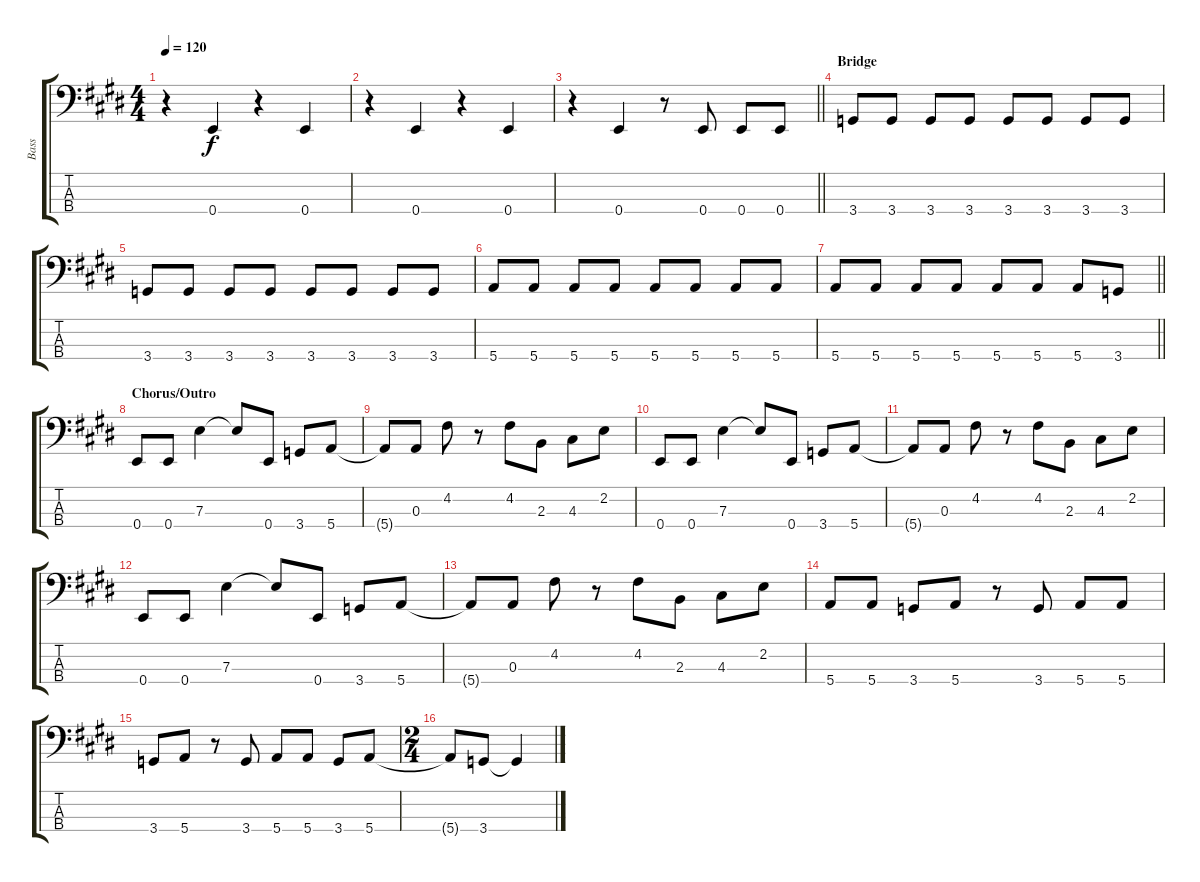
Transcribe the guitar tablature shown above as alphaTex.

\track ("Bass" "Bass") {instrument electricbassfinger}
\staff {score tabs}
\tuning (G2 D2 A1 E1) {hide}
\ts (4 4)
\tempo 120
\clef f4
\ks e
r.4{dy f} 0.4.4 r.4 0.4.4 |
r.4 0.4.4 r.4 0.4.4 |
\barLineRight lightlight
r.4 0.4.4 r.8 0.4.8 0.4.8 0.4.8 |
\section ("" "Bridge")
3.4.8 3.4.8 3.4.8 3.4.8 3.4.8 3.4.8 3.4.8 3.4.8 |
3.4.8 3.4.8 3.4.8 3.4.8 3.4.8 3.4.8 3.4.8 3.4.8 |
5.4.8 5.4.8 5.4.8 5.4.8 5.4.8 5.4.8 5.4.8 5.4.8 |
\barLineRight lightlight
5.4.8 5.4.8 5.4.8 5.4.8 5.4.8 5.4.8 5.4.8 3.4.8 |
\section ("" "Chorus/Outro")
0.4.8 0.4.8 7.3.4 7.3{t}.8 0.4.8 3.4.8 5.4.8 |
5.4{t}.8 0.3.8 4.2.8 r.8 4.2.8 2.3.8 4.3.8 2.2.8 |
0.4.8 0.4.8 7.3.4 7.3{t}.8 0.4.8 3.4.8 5.4.8 |
5.4{t}.8 0.3.8 4.2.8 r.8 4.2.8 2.3.8 4.3.8 2.2.8 |
0.4.8 0.4.8 7.3.4 7.3{t}.8 0.4.8 3.4.8 5.4.8 |
5.4{t}.8 0.3.8 4.2.8 r.8 4.2.8 2.3.8 4.3.8 2.2.8 |
5.4.8 5.4.8 3.4.8 5.4.8 r.8 3.4.8 5.4.8 5.4.8 |
3.4.8 5.4.8 r.8 3.4.8 5.4.8 5.4.8 3.4.8 5.4.8 |
\ts (2 4)
5.4{t}.8 3.4.8 3.4{t}.4
